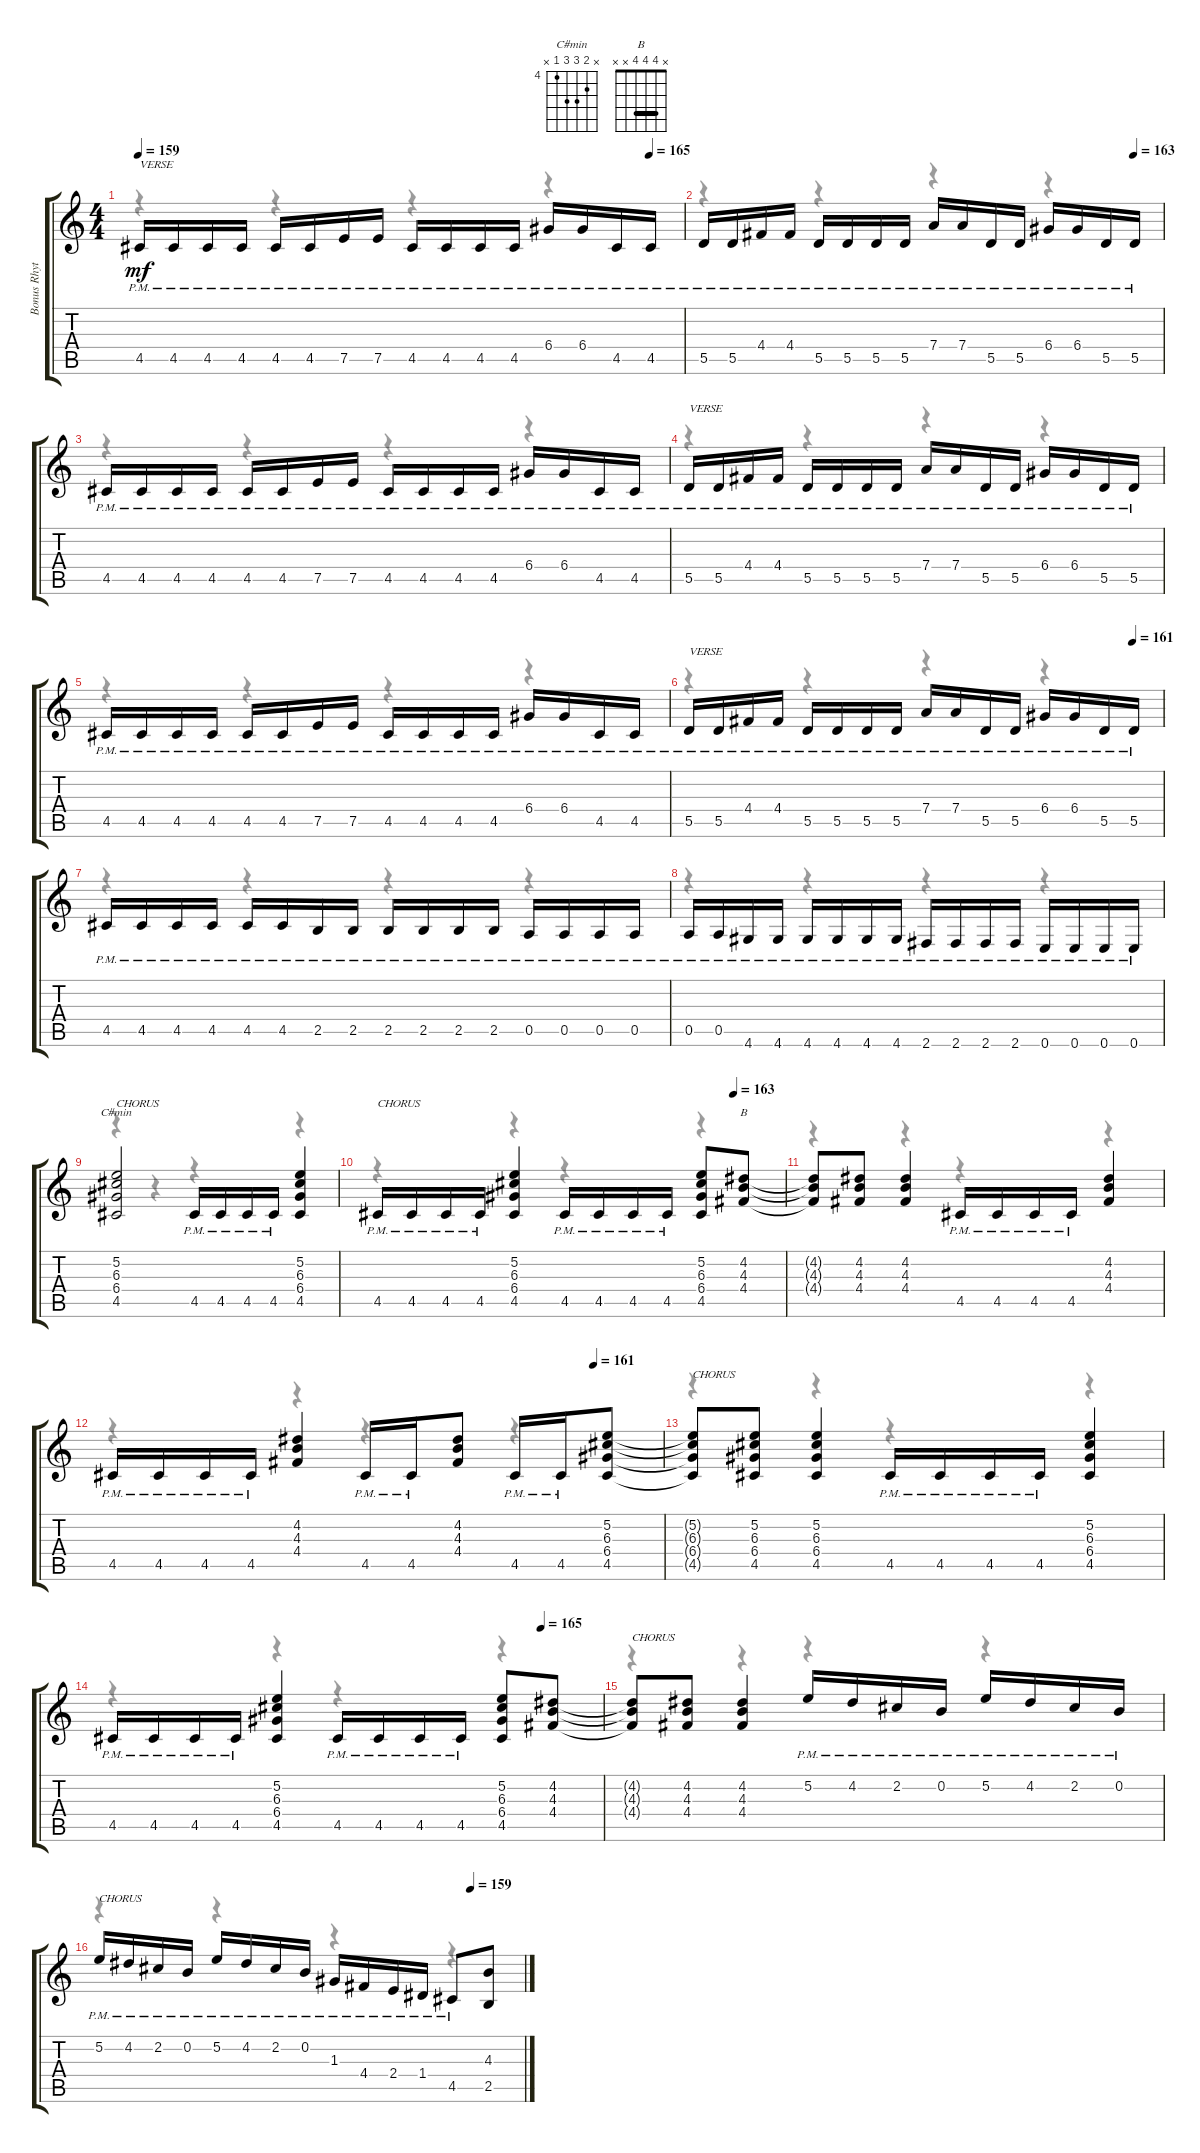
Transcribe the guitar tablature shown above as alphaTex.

\track ("Bonus Rhythm" "Bonus Rhyt") {instrument overdrivenguitar}
\staff {score tabs}
\tuning (E4 B3 G3 D3 A2 E2) {hide}
\chord ("C#min" x 5 6 6 4 x) {firstfret 4}
\chord ("B" x 4 4 4 x x) {barre 4}
\voice
\ts (4 4)
\tempo 159
\tempo (165 0.9375)
\clef g2
\ks c
4.5{pm}.16{txt "VERSE" dy mf} 4.5{pm}.16 4.5{pm}.16 4.5{pm}.16 4.5{pm}.16 4.5{pm}.16 7.5{pm}.16 7.5{pm}.16 4.5{pm}.16 4.5{pm}.16 4.5{pm}.16 4.5{pm}.16 6.4{pm}.16 6.4{pm}.16 4.5{pm}.16 4.5{pm}.16 |
\tempo (163 0.9375)
5.5{pm}.16 5.5{pm}.16 4.4{pm}.16 4.4{pm}.16 5.5{pm}.16 5.5{pm}.16 5.5{pm}.16 5.5{pm}.16 7.4{pm}.16 7.4{pm}.16 5.5{pm}.16 5.5{pm}.16 6.4{pm}.16 6.4{pm}.16 5.5{pm}.16 5.5{pm}.16 |
4.5{pm}.16 4.5{pm}.16 4.5{pm}.16 4.5{pm}.16 4.5{pm}.16 4.5{pm}.16 7.5{pm}.16 7.5{pm}.16 4.5{pm}.16 4.5{pm}.16 4.5{pm}.16 4.5{pm}.16 6.4{pm}.16 6.4{pm}.16 4.5{pm}.16 4.5{pm}.16 |
5.5{pm}.16{txt "VERSE"} 5.5{pm}.16 4.4{pm}.16 4.4{pm}.16 5.5{pm}.16 5.5{pm}.16 5.5{pm}.16 5.5{pm}.16 7.4{pm}.16 7.4{pm}.16 5.5{pm}.16 5.5{pm}.16 6.4{pm}.16 6.4{pm}.16 5.5{pm}.16 5.5{pm}.16 |
4.5{pm}.16 4.5{pm}.16 4.5{pm}.16 4.5{pm}.16 4.5{pm}.16 4.5{pm}.16 7.5{pm}.16 7.5{pm}.16 4.5{pm}.16 4.5{pm}.16 4.5{pm}.16 4.5{pm}.16 6.4{pm}.16 6.4{pm}.16 4.5{pm}.16 4.5{pm}.16 |
\tempo (161 0.9375)
5.5{pm}.16{txt "VERSE"} 5.5{pm}.16 4.4{pm}.16 4.4{pm}.16 5.5{pm}.16 5.5{pm}.16 5.5{pm}.16 5.5{pm}.16 7.4{pm}.16 7.4{pm}.16 5.5{pm}.16 5.5{pm}.16 6.4{pm}.16 6.4{pm}.16 5.5{pm}.16 5.5{pm}.16 |
4.5{pm}.16 4.5{pm}.16 4.5{pm}.16 4.5{pm}.16 4.5{pm}.16 4.5{pm}.16 2.5{pm}.16 2.5{pm}.16 2.5{pm}.16 2.5{pm}.16 2.5{pm}.16 2.5{pm}.16 0.5{pm}.16 0.5{pm}.16 0.5{pm}.16 0.5{pm}.16 |
0.5{pm}.16 0.5{pm}.16 4.6{pm}.16 4.6{pm}.16 4.6{pm}.16 4.6{pm}.16 4.6{pm}.16 4.6{pm}.16 2.6{pm}.16 2.6{pm}.16 2.6{pm}.16 2.6{pm}.16 0.6{pm}.16 0.6{pm}.16 0.6{pm}.16 0.6{pm}.16 |
(5.2 6.3 6.4 4.5).2{ch "C#min" txt "CHORUS"} 4.5{pm}.16 4.5{pm}.16 4.5{pm}.16 4.5{pm}.16 (5.2 6.3 6.4 4.5).4 |
\tempo (163 0.875)
4.5{pm}.16{txt "CHORUS"} 4.5{pm}.16 4.5{pm}.16 4.5{pm}.16 (5.2 6.3 6.4 4.5).4 4.5{pm}.16 4.5{pm}.16 4.5{pm}.16 4.5{pm}.16 (5.2 6.3 6.4 4.5).8 (4.2 4.3 4.4).8{ch "B"} |
(4.2{t} 4.3{t} 4.4{t}).8 (4.2 4.3 4.4).8 (4.2 4.3 4.4).4 4.5{pm}.16 4.5{pm}.16 4.5{pm}.16 4.5{pm}.16 (4.2 4.3 4.4).4 |
\tempo (161 0.875)
4.5{pm}.16 4.5{pm}.16 4.5{pm}.16 4.5{pm}.16 (4.2 4.3 4.4).4 4.5{pm}.16 4.5{pm}.16 (4.2 4.3 4.4).8 4.5{pm}.16 4.5{pm}.16 (5.2 6.3 6.4 4.5).8 |
(5.2{t} 6.3{t} 6.4{t} 4.5{t}).8{txt "CHORUS"} (5.2 6.3 6.4 4.5).8 (5.2 6.3 6.4 4.5).4 4.5{pm}.16 4.5{pm}.16 4.5{pm}.16 4.5{pm}.16 (5.2 6.3 6.4 4.5).4 |
\tempo (165 0.875)
4.5{pm}.16 4.5{pm}.16 4.5{pm}.16 4.5{pm}.16 (5.2 6.3 6.4 4.5).4 4.5{pm}.16 4.5{pm}.16 4.5{pm}.16 4.5{pm}.16 (5.2 6.3 6.4 4.5).8 (4.2 4.3 4.4).8 |
(4.2{t} 4.3{t} 4.4{t}).8{txt "CHORUS"} (4.2 4.3 4.4).8 (4.2 4.3 4.4).4 5.2{pm}.16 4.2{pm}.16 2.2{pm}.16 0.2{pm}.16 5.2{pm}.16 4.2{pm}.16 2.2{pm}.16 0.2{pm}.16 |
\tempo (159 0.875)
5.2{pm}.16{txt "CHORUS"} 4.2{pm}.16 2.2{pm}.16 0.2{pm}.16 5.2{pm}.16 4.2{pm}.16 2.2{pm}.16 0.2{pm}.16 1.3{pm}.16 4.4{pm}.16 2.4{pm}.16 1.4{pm}.16 4.5{pm}.8 (4.3 2.5).8
\voice
\clef g2
\ottava regular
\simile none
\ks c
r.4{dy f} r.4 r.4 r.4 |
r.4 r.4 r.4 r.4 |
r.4 r.4 r.4 r.4 |
r.4 r.4 r.4 r.4 |
r.4 r.4 r.4 r.4 |
r.4 r.4 r.4 r.4 |
r.4 r.4 r.4 r.4 |
r.4 r.4 r.4 r.4 |
r.4 r.4 r.4 r.4 |
r.4 r.4 r.4 r.4 |
r.4 r.4 r.4 r.4 |
r.4 r.4 r.4 r.4 |
r.4 r.4 r.4 r.4 |
r.4 r.4 r.4 r.4 |
r.4 r.4 r.4 r.4 |
r.4 r.4 r.4 r.4
